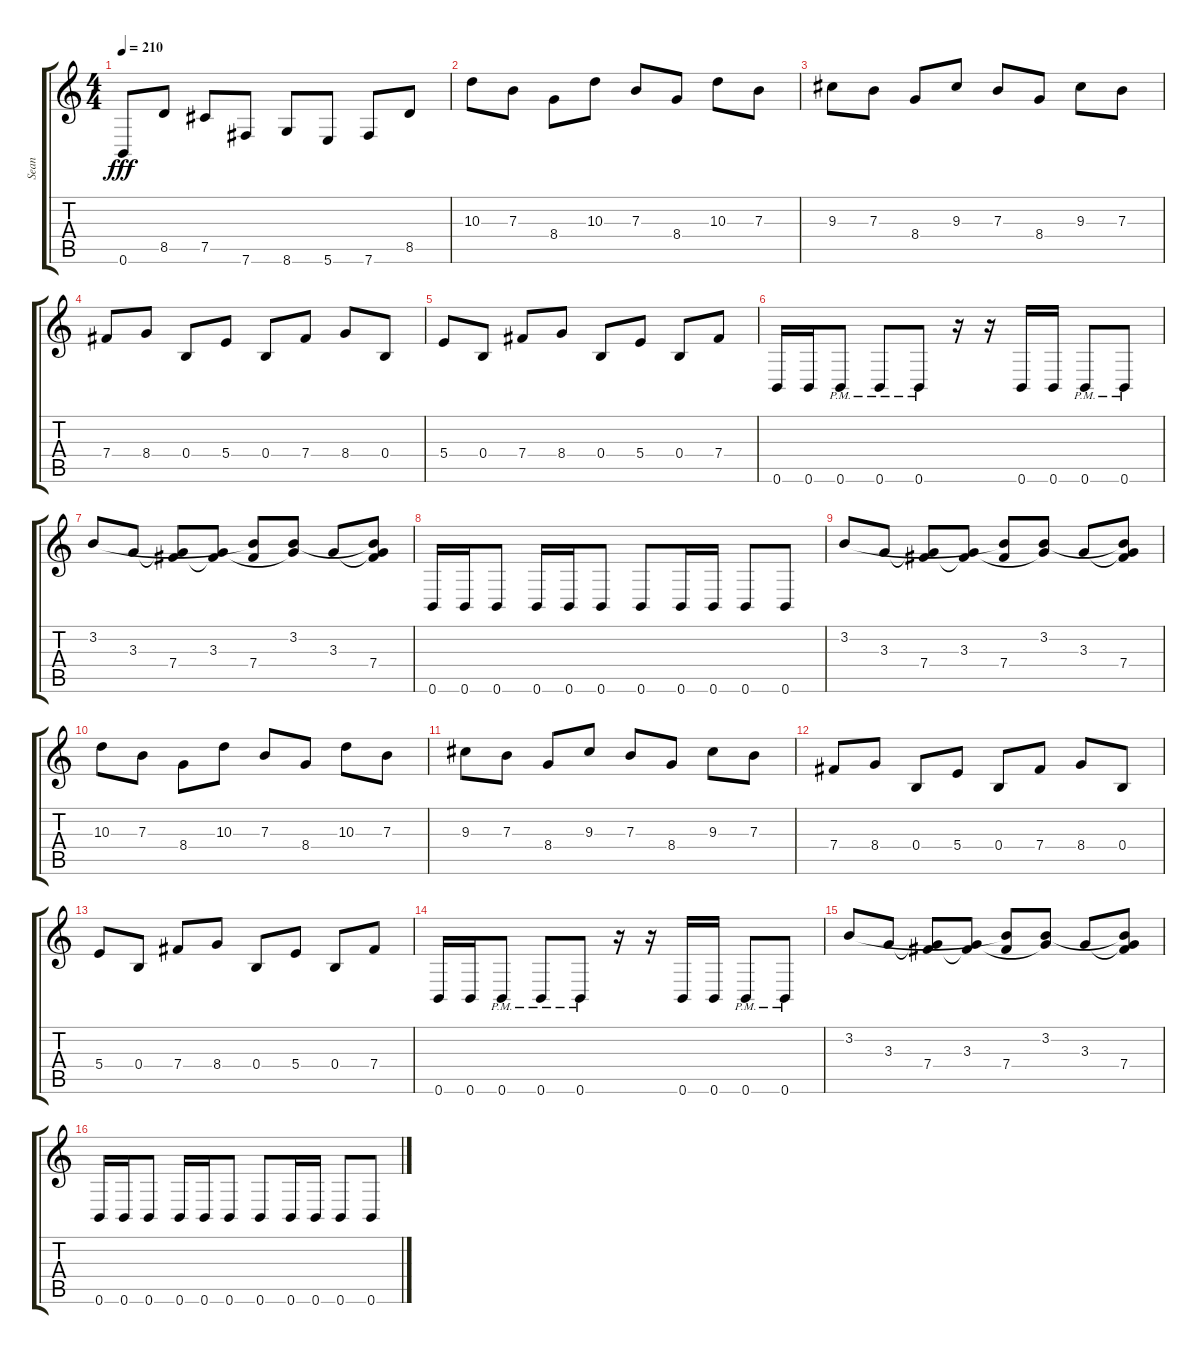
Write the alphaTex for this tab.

\track ("Sean" "Sean") {instrument overdrivenguitar}
\staff {score tabs}
\tuning (Db4 Ab3 E3 B2 Gb2 B1) {hide}
\ts (4 4)
\tempo 210
\clef g2
\ks c
0.6.8{dy fff} 8.5.8 7.5.8 7.6.8 8.6.8 5.6.8 7.6.8 8.5.8 |
10.3.8 7.3.8 8.4.8 10.3.8 7.3.8 8.4.8 10.3.8 7.3.8 |
9.3.8 7.3.8 8.4.8 9.3.8 7.3.8 8.4.8 9.3.8 7.3.8 |
7.4.8 8.4.8 0.4.8 5.4.8 0.4.8 7.4.8 8.4.8 0.4.8 |
5.4.8 0.4.8 7.4.8 8.4.8 0.4.8 5.4.8 0.4.8 7.4.8 |
0.6.16 0.6.16 0.6{pm}.8 0.6{pm}.8 0.6{pm}.8 r.16 r.16 0.6.16 0.6.16 0.6{pm}.8 0.6{pm}.8 |
3.2.8 3.3.8 (3.3{t} 7.4).8 (3.3 7.4{t}).8 (3.2{t} 7.4).8 (3.2 3.3{t}).8 3.3.8 (3.2{t} 3.3{t} 7.4).8 |
0.6.16 0.6.16 0.6.8 0.6.16 0.6.16 0.6.8 0.6.8 0.6.16 0.6.16 0.6.8 0.6.8 |
3.2.8 3.3.8 (3.3{t} 7.4).8 (3.3 7.4{t}).8 (3.2{t} 7.4).8 (3.2 3.3{t}).8 3.3.8 (3.2{t} 3.3{t} 7.4).8 |
10.3.8 7.3.8 8.4.8 10.3.8 7.3.8 8.4.8 10.3.8 7.3.8 |
9.3.8 7.3.8 8.4.8 9.3.8 7.3.8 8.4.8 9.3.8 7.3.8 |
7.4.8 8.4.8 0.4.8 5.4.8 0.4.8 7.4.8 8.4.8 0.4.8 |
5.4.8 0.4.8 7.4.8 8.4.8 0.4.8 5.4.8 0.4.8 7.4.8 |
0.6.16 0.6.16 0.6{pm}.8 0.6{pm}.8 0.6{pm}.8 r.16 r.16 0.6.16 0.6.16 0.6{pm}.8 0.6{pm}.8 |
3.2.8 3.3.8 (3.3{t} 7.4).8 (3.3 7.4{t}).8 (3.2{t} 7.4).8 (3.2 3.3{t}).8 3.3.8 (3.2{t} 3.3{t} 7.4).8 |
0.6.16 0.6.16 0.6.8 0.6.16 0.6.16 0.6.8 0.6.8 0.6.16 0.6.16 0.6.8 0.6.8
